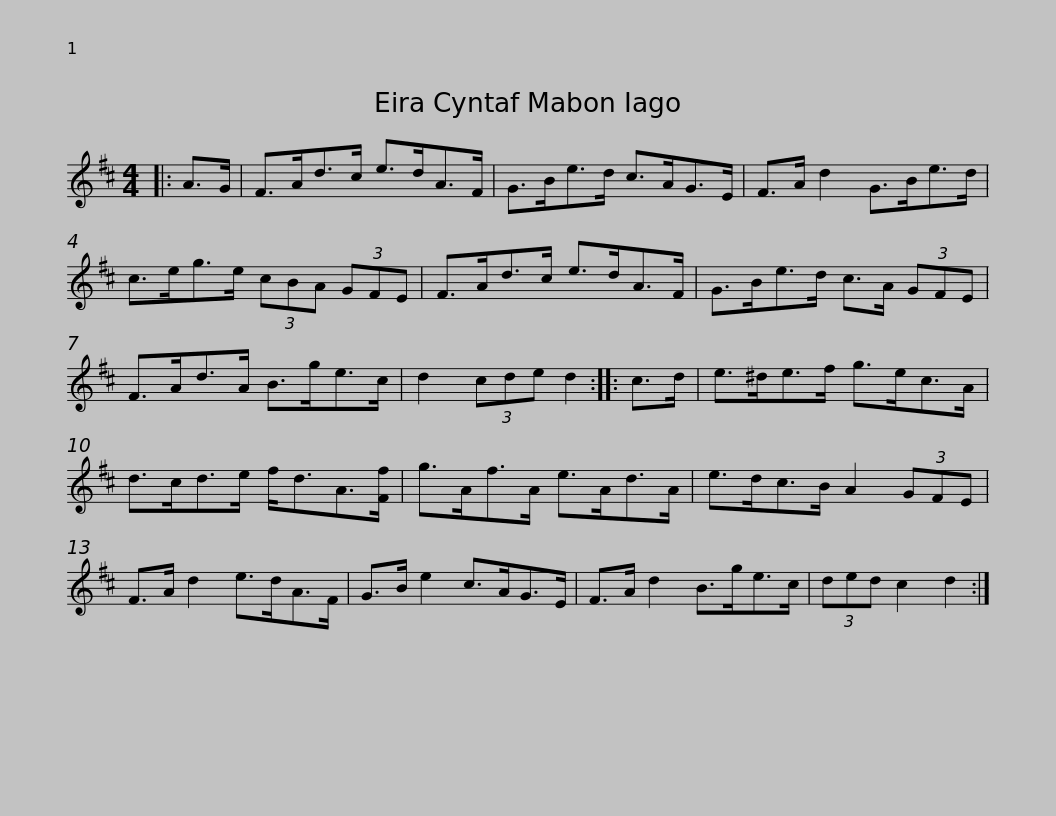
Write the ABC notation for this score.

X:1
L:1/8
M:4/4
I:linebreak $
K:D
V:1 treble
V:1
|: A>G | F>Ad>c e>dA>F | G>Be>d c>AG>E | F>A d2 G>Be>d | c>eg>e (3cBA (3GFE |$ %5
 F>Ad>c e>dA>F | G>Be>d c>A (3GFE | F>Ad>A B>ge>c | d2 (3cde d2 :: c>d |$ %10
 e>^de>f g>ec>A | d>cd>e f<dA>[Ff] | g>Af>A e>Ad>A | e>dc>B A2 (3GFE |$ F>A d2 e>dA>F | %15
 G>B e2 c>AG>E | F>A d2 B>ge>c | (3ded c2 d2 :| %18
